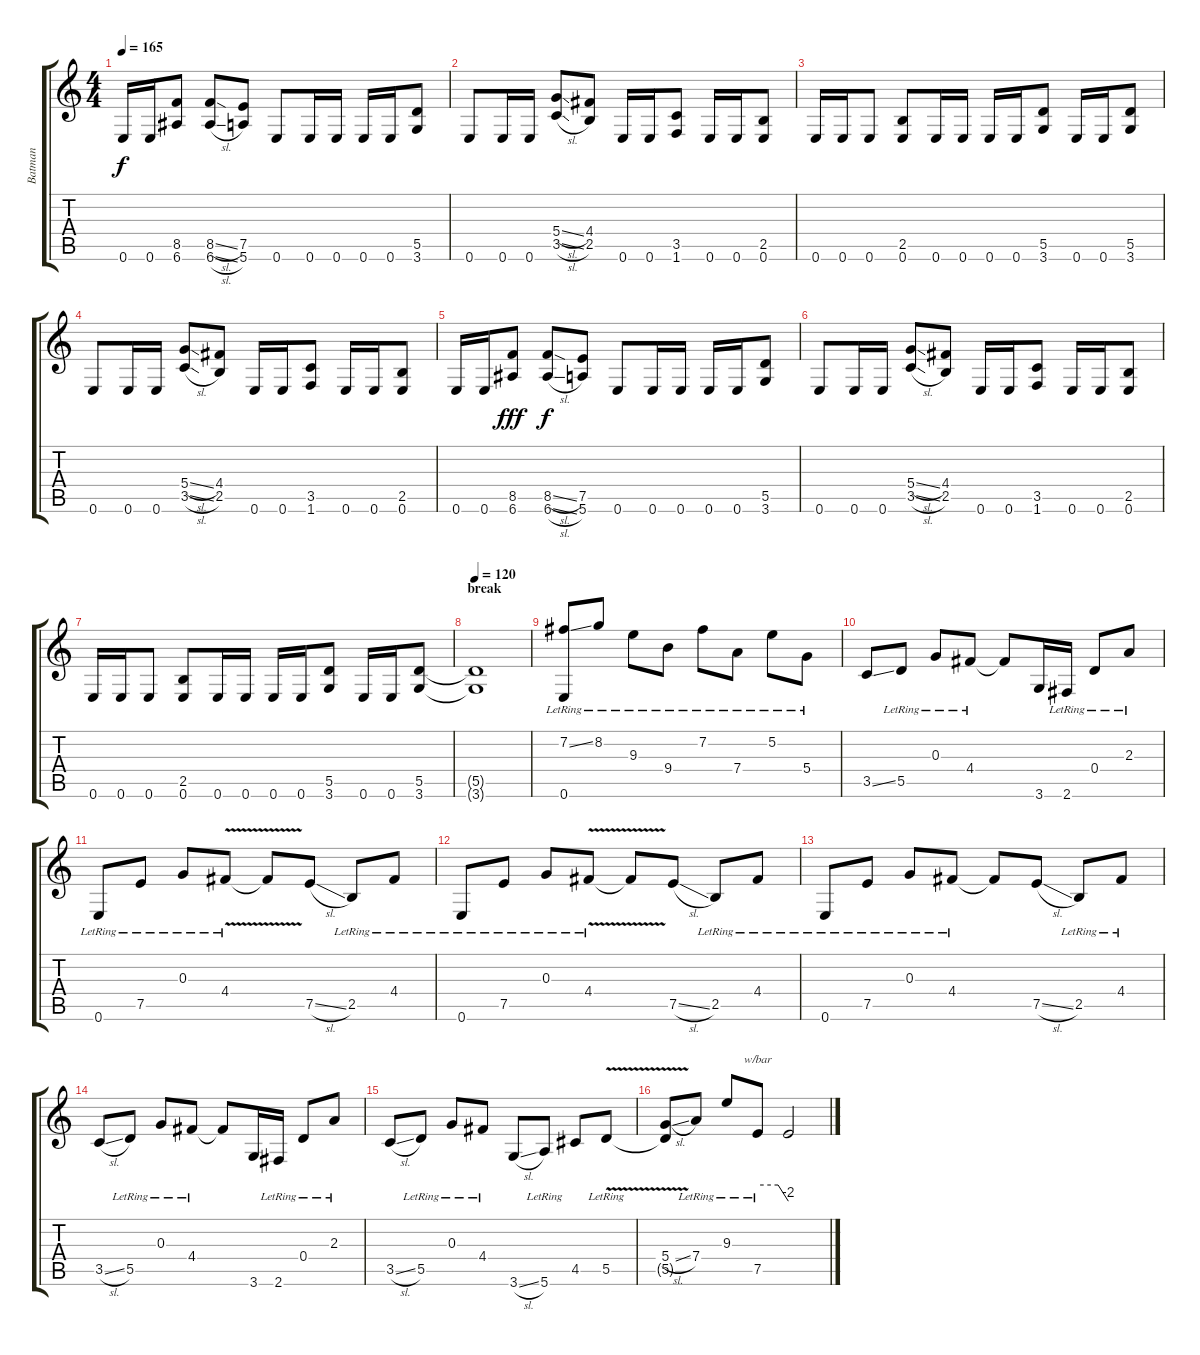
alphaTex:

\track ("Batman" "Batman") {instrument distortionguitar}
\staff {score tabs}
\tuning (E4 B3 G3 D3 A2 E2) {hide}
\ts (4 4)
\tempo 165
\clef g2
\ks c
0.6.16{dy f} 0.6.16 (8.5 6.6).8 (8.5{sl} 6.6{sl}).8 (7.5 5.6).8 0.6.8 0.6.16 0.6.16 0.6.16 0.6.16 (5.5 3.6).8 |
0.6.8 0.6.16 0.6.16 (5.4{sl} 3.5{sl}).8 (4.4 2.5).8 0.6.16 0.6.16 (3.5 1.6).8 0.6.16 0.6.16 (2.5 0.6).8 |
0.6.16 0.6.16 0.6.8 (2.5 0.6).8 0.6.16 0.6.16 0.6.16 0.6.16 (5.5 3.6).8 0.6.16 0.6.16 (5.5 3.6).8 |
0.6.8 0.6.16 0.6.16 (5.4{sl} 3.5{sl}).8 (4.4 2.5).8 0.6.16 0.6.16 (3.5 1.6).8 0.6.16 0.6.16 (2.5 0.6).8 |
0.6.16 0.6.16 (8.5 6.6).8{dy fff} (8.5{sl} 6.6{sl}).8{dy f} (7.5 5.6).8 0.6.8 0.6.16 0.6.16 0.6.16 0.6.16 (5.5 3.6).8 |
0.6.8 0.6.16 0.6.16 (5.4{sl} 3.5{sl}).8 (4.4 2.5).8 0.6.16 0.6.16 (3.5 1.6).8 0.6.16 0.6.16 (2.5 0.6).8 |
0.6.16 0.6.16 0.6.8 (2.5 0.6).8 0.6.16 0.6.16 0.6.16 0.6.16 (5.5 3.6).8 0.6.16 0.6.16 (5.5 3.6).8{volume 7} |
\section ("" "break")
\tempo 120
(5.5{t} 3.6{t}).1{volume 13} |
(7.2{ss} 0.6{lr}).8{volume 13 instrument electricguitarclean} 8.2{lr}.8 9.3{lr}.8 9.4{lr}.8 7.2{lr}.8 7.4{lr}.8 5.2{lr}.8 5.4{lr}.8 |
3.5{ss}.8 5.5{lr}.8 0.3{lr}.8 4.4{lr}.8 4.4{t}.8 3.6.16 2.6{lr}.16 0.4{lr}.8 2.3{lr}.8 |
0.6{lr}.8 7.5{lr}.8 0.3{lr}.8 4.4{v lr}.8 4.4{t}.8 7.5{sl}.8 2.5{lr}.8 4.4{lr}.8 |
0.6{lr}.8 7.5{lr}.8 0.3{lr}.8 4.4{v lr}.8 4.4{t}.8 7.5{sl}.8 2.5{lr}.8 4.4{lr}.8 |
0.6{lr}.8 7.5{lr}.8 0.3{lr}.8 4.4{lr}.8 4.4{t}.8 7.5{sl}.8 2.5{lr}.8 4.4{lr}.8 |
3.5{sl}.8 5.5{lr}.8 0.3{lr}.8 4.4{lr}.8 4.4{t}.8 3.6.16 2.6{lr}.16 0.4{lr}.8 2.3{lr}.8 |
3.5{sl}.8 5.5{lr}.8 0.3{lr}.8 4.4{lr}.8 3.6{sl}.8 5.6{lr}.8 4.5.8 5.5{v lr}.8 |
(5.4{sl} 5.5{t}).8 7.4{lr}.8 9.3{lr}.8 7.5{lr}.8{tbe (custom default 0 0 40 0 60 -8)} 7.5{t}.2
